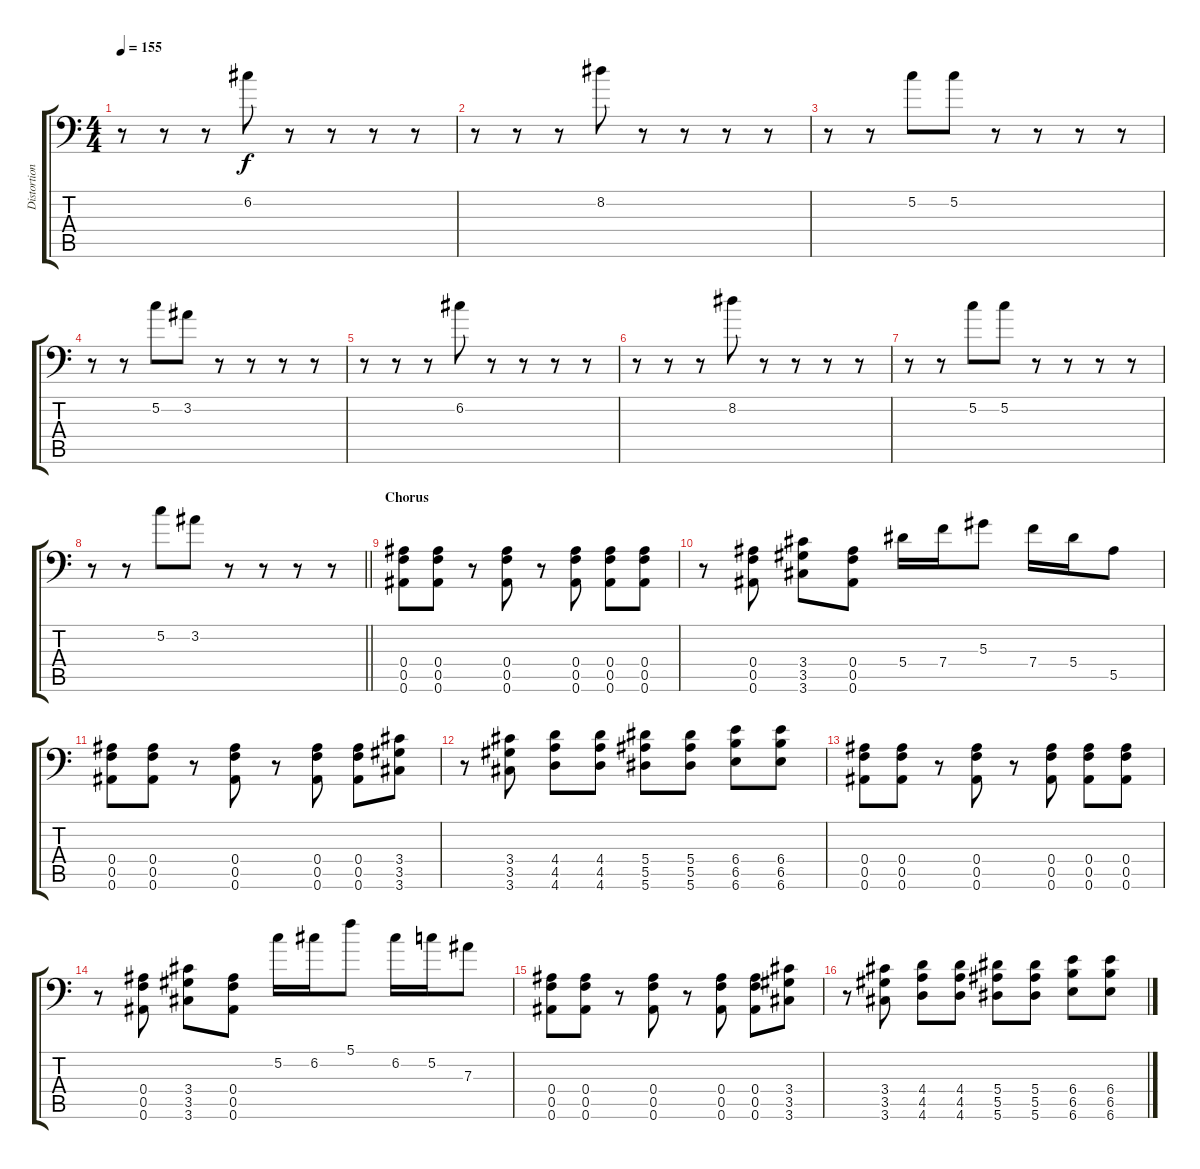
\track ("Distortion" "Distortion") {instrument distortionguitar}
\staff {score tabs}
\tuning (C4 G3 Eb3 Bb2 F2 Bb1) {hide}
\ts (4 4)
\tempo 155
\clef f4
\ks c
r.8{dy f} r.8 r.8 6.2.8 r.8 r.8 r.8 r.8 |
r.8 r.8 r.8 8.2.8 r.8 r.8 r.8 r.8 |
r.8 r.8 5.2.8 5.2.8 r.8 r.8 r.8 r.8 |
r.8 r.8 5.2.8 3.2.8 r.8 r.8 r.8 r.8 |
r.8 r.8 r.8 6.2.8 r.8 r.8 r.8 r.8 |
r.8 r.8 r.8 8.2.8 r.8 r.8 r.8 r.8 |
r.8 r.8 5.2.8 5.2.8 r.8 r.8 r.8 r.8 |
\barLineRight lightlight
r.8 r.8 5.2.8 3.2.8 r.8 r.8 r.8 r.8 |
\section ("" "Chorus")
(0.4 0.5 0.6).8 (0.4 0.5 0.6).8 r.8 (0.4 0.5 0.6).8 r.8 (0.4 0.5 0.6).8 (0.4 0.5 0.6).8 (0.4 0.5 0.6).8 |
r.8 (0.4 0.5 0.6).8 (3.4 3.5 3.6).8 (0.4 0.5 0.6).8 5.4.16 7.4.16 5.3.8 7.4.16 5.4.16 5.5.8 |
(0.4 0.5 0.6).8 (0.4 0.5 0.6).8 r.8 (0.4 0.5 0.6).8 r.8 (0.4 0.5 0.6).8 (0.4 0.5 0.6).8 (3.4 3.5 3.6).8 |
r.8 (3.4 3.5 3.6).8 (4.4 4.5 4.6).8 (4.4 4.5 4.6).8 (5.4 5.5 5.6).8 (5.4 5.5 5.6).8 (6.4 6.5 6.6).8 (6.4 6.5 6.6).8 |
(0.4 0.5 0.6).8 (0.4 0.5 0.6).8 r.8 (0.4 0.5 0.6).8 r.8 (0.4 0.5 0.6).8 (0.4 0.5 0.6).8 (0.4 0.5 0.6).8 |
r.8 (0.4 0.5 0.6).8 (3.4 3.5 3.6).8 (0.4 0.5 0.6).8 5.2.16 6.2.16 5.1.8 6.2.16 5.2.16 7.3.8 |
(0.4 0.5 0.6).8 (0.4 0.5 0.6).8 r.8 (0.4 0.5 0.6).8 r.8 (0.4 0.5 0.6).8 (0.4 0.5 0.6).8 (3.4 3.5 3.6).8 |
r.8 (3.4 3.5 3.6).8 (4.4 4.5 4.6).8 (4.4 4.5 4.6).8 (5.4 5.5 5.6).8 (5.4 5.5 5.6).8 (6.4 6.5 6.6).8 (6.4 6.5 6.6).8
